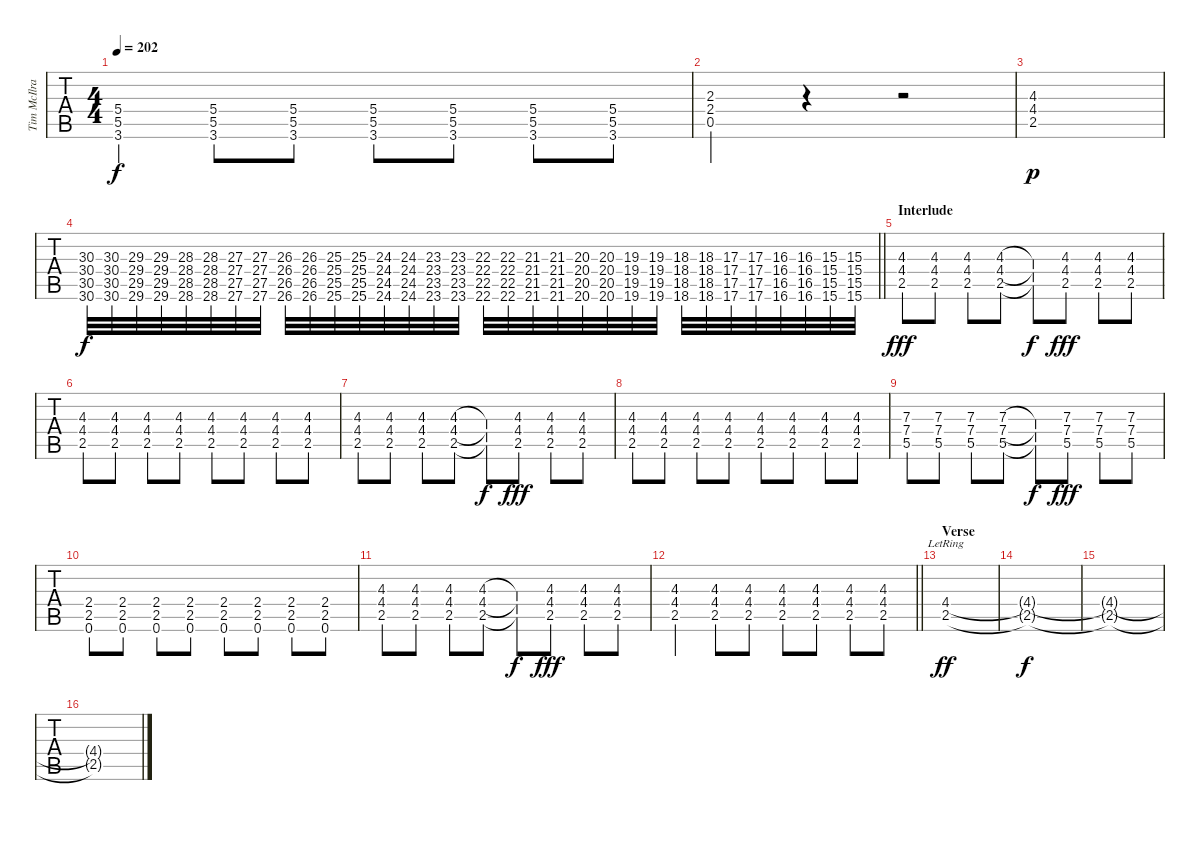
\track ("Tim McIlrath - Guitar One" "Tim McIlra") {instrument distortionguitar}
\staff {tabs}
\tuning (E4 B3 G3 D3 A2 E2) {hide}
\ts (4 4)
\tempo 202
\clef g2
\ks c
(5.4 5.5 3.6).4{dy f} (5.4 5.5 3.6).8 (5.4 5.5 3.6).8 (5.4 5.5 3.6).8 (5.4 5.5 3.6).8 (5.4 5.5 3.6).8 (5.4 5.5 3.6).8 |
(2.3 2.4 0.5).4 r.4 r.2 |
(4.3 4.4 2.5).1{dy p} |
\barLineRight lightlight
(30.3 30.4 30.5 30.6).32{dy f} (30.3 30.4 30.5 30.6).32 (29.3 29.4 29.5 29.6).32 (29.3 29.4 29.5 29.6).32 (28.3 28.4 28.5 28.6).32 (28.3 28.4 28.5 28.6).32 (27.3 27.4 27.5 27.6).32 (27.3 27.4 27.5 27.6).32 (26.3 26.4 26.5 26.6).32 (26.3 26.4 26.5 26.6).32 (25.3 25.4 25.5 25.6).32 (25.3 25.4 25.5 25.6).32 (24.3 24.4 24.5 24.6).32 (24.3 24.4 24.5 24.6).32 (23.3 23.4 23.5 23.6).32 (23.3 23.4 23.5 23.6).32 (22.3 22.4 22.5 22.6).32 (22.3 22.4 22.5 22.6).32 (21.3 21.4 21.5 21.6).32 (21.3 21.4 21.5 21.6).32 (20.3 20.4 20.5 20.6).32 (20.3 20.4 20.5 20.6).32 (19.3 19.4 19.5 19.6).32 (19.3 19.4 19.5 19.6).32 (18.3 18.4 18.5 18.6).32 (18.3 18.4 18.5 18.6).32 (17.3 17.4 17.5 17.6).32 (17.3 17.4 17.5 17.6).32 (16.3 16.4 16.5 16.6).32 (16.3 16.4 16.5 16.6).32 (15.3 15.4 15.5 15.6).32 (15.3 15.4 15.5 15.6).32 |
\section ("" "Interlude")
(4.3 4.4 2.5).8{dy fff balance 8} (4.3 4.4 2.5).8 (4.3 4.4 2.5).8 (4.3 4.4 2.5).8 (4.3{t} 4.4{t} 2.5{t}).8{dy f} (4.3 4.4 2.5).8{dy fff} (4.3 4.4 2.5).8 (4.3 4.4 2.5).8 |
(4.3 4.4 2.5).8 (4.3 4.4 2.5).8 (4.3 4.4 2.5).8 (4.3 4.4 2.5).8 (4.3 4.4 2.5).8 (4.3 4.4 2.5).8 (4.3 4.4 2.5).8 (4.3 4.4 2.5).8 |
(4.3 4.4 2.5).8 (4.3 4.4 2.5).8 (4.3 4.4 2.5).8 (4.3 4.4 2.5).8 (4.3{t} 4.4{t} 2.5{t}).8{dy f} (4.3 4.4 2.5).8{dy fff} (4.3 4.4 2.5).8 (4.3 4.4 2.5).8 |
(4.3 4.4 2.5).8 (4.3 4.4 2.5).8 (4.3 4.4 2.5).8 (4.3 4.4 2.5).8 (4.3 4.4 2.5).8 (4.3 4.4 2.5).8 (4.3 4.4 2.5).8 (4.3 4.4 2.5).8 |
(7.3 7.4 5.5).8 (7.3 7.4 5.5).8 (7.3 7.4 5.5).8 (7.3 7.4 5.5).8 (7.3{t} 7.4{t} 5.5{t}).8{dy f} (7.3 7.4 5.5).8{dy fff} (7.3 7.4 5.5).8 (7.3 7.4 5.5).8 |
(2.4 2.5 0.6).8 (2.4 2.5 0.6).8 (2.4 2.5 0.6).8 (2.4 2.5 0.6).8 (2.4 2.5 0.6).8 (2.4 2.5 0.6).8 (2.4 2.5 0.6).8 (2.4 2.5 0.6).8 |
(4.3 4.4 2.5).8 (4.3 4.4 2.5).8 (4.3 4.4 2.5).8 (4.3 4.4 2.5).8 (4.3{t} 4.4{t} 2.5{t}).8{dy f} (4.3 4.4 2.5).8{dy fff} (4.3 4.4 2.5).8 (4.3 4.4 2.5).8 |
\barLineRight lightlight
(4.3 4.4 2.5).4 (4.3 4.4 2.5).8 (4.3 4.4 2.5).8 (4.3 4.4 2.5).8 (4.3 4.4 2.5).8 (4.3 4.4 2.5).8 (4.3 4.4 2.5).8 |
\section ("" "Verse")
(4.4{lr} 2.5{lr}).1{dy ff balance 0} |
(4.4{t} 2.5{t}).1{dy f} |
(4.4{t} 2.5{t}).1 |
(4.4{t} 2.5{t}).1
